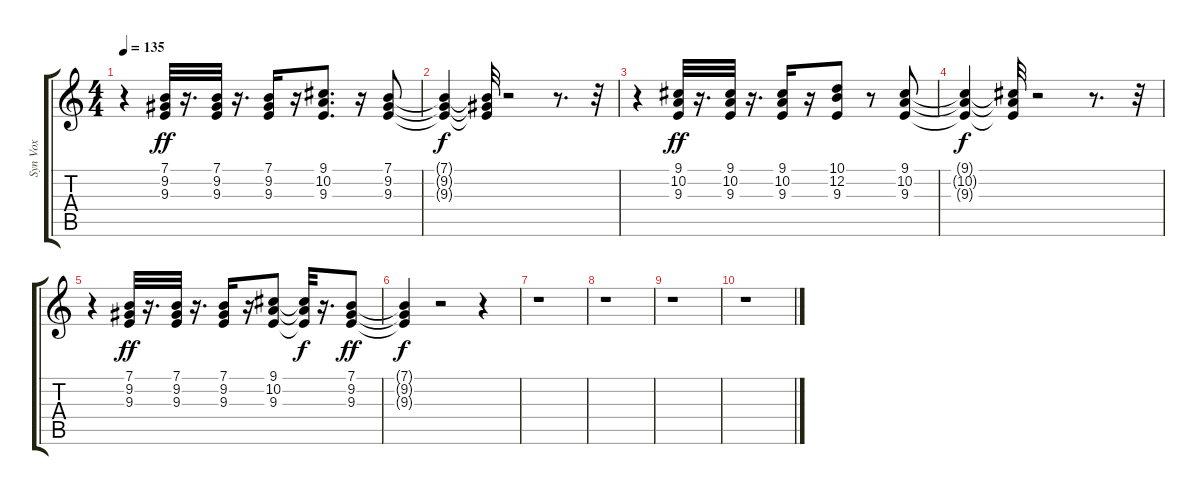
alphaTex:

\track ("Syn Vox" "Syn Vox") {instrument voiceoohs}
\staff {score tabs}
\tuning (E4 B3 G3 D3 A2 E2) {hide}
\ts (4 4)
\tempo 135
\clef g2
\ks c
r.4{dy f} (7.1 9.2 9.3).32{dy ff} r.16{d} (7.1 9.2 9.3).32 r.16{d} (7.1 9.2 9.3).16 r.16 (9.1 10.2 9.3).8{d} r.16 (7.1 9.2 9.3).8 |
(7.1{t} 9.2{t} 9.3{t}).4{dy f} (7.1{t} 9.2{t} 9.3{t}).32 r.2 r.8{d} r.32 |
r.4 (9.1 10.2 9.3).32{dy ff} r.16{d} (9.1 10.2 9.3).32 r.16{d} (9.1 10.2 9.3).16 r.16 (10.1 12.2 9.3).8 r.8 (9.1 10.2 9.3).8 |
(9.1{t} 10.2{t} 9.3{t}).4{dy f} (9.1{t} 10.2{t} 9.3{t}).32 r.2 r.8{d} r.32 |
r.4 (7.1 9.2 9.3).32{dy ff} r.16{d} (7.1 9.2 9.3).32 r.16{d} (7.1 9.2 9.3).16 r.16 (9.1 10.2 9.3).8 (9.1{t} 10.2{t} 9.3{t}).32{dy f} r.16{d} (7.1 9.2 9.3).8{dy ff} |
(7.1{t} 9.2{t} 9.3{t}).4{dy f} r.2 r.4 |
r.1 |
r.1 |
r.1 |
r.1
